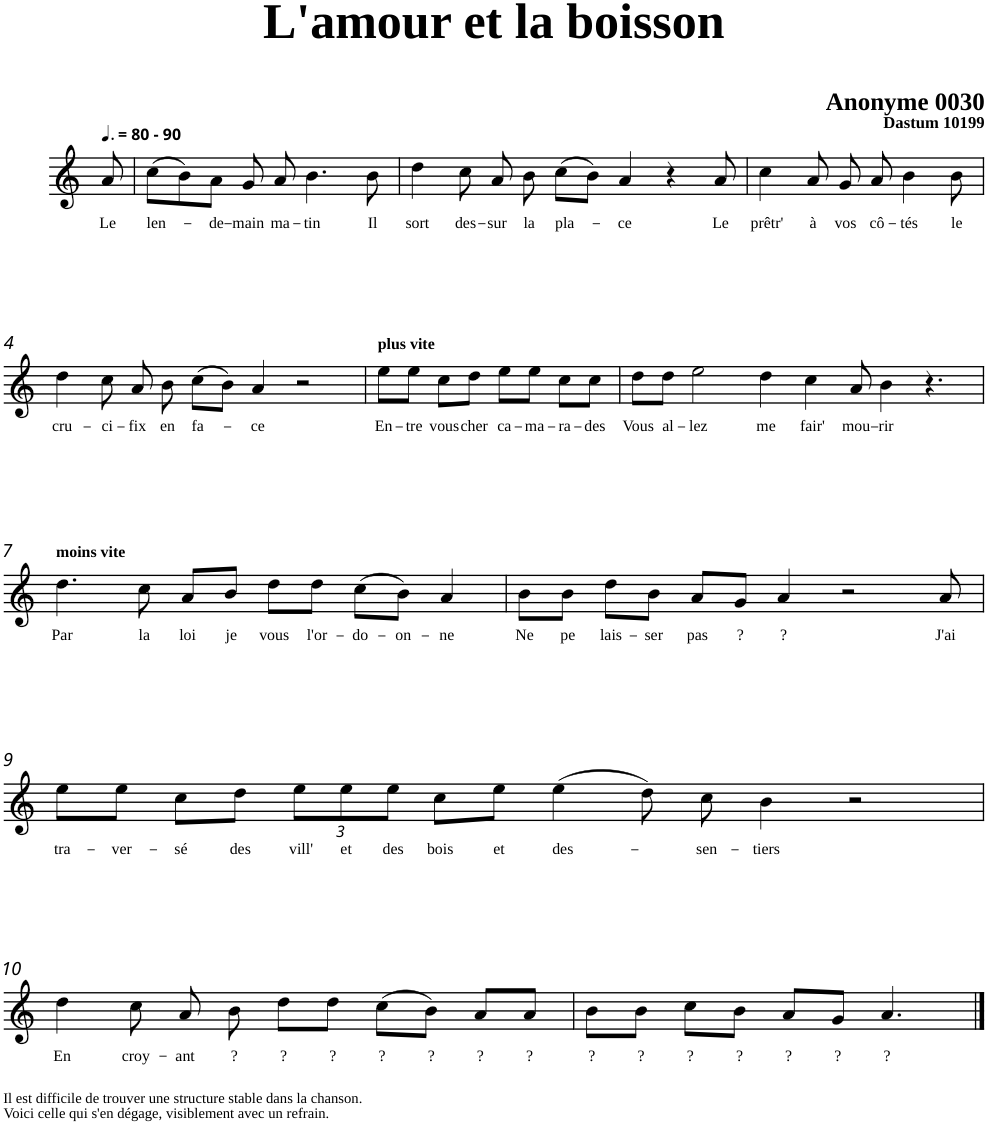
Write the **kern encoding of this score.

**kern	**text
*part1	*part1
*staff1	*staff1
*clefG2	*
*k[]	*
=	=
!LO:TX:a:B:t=- 90	!
!	!LO:LY:b
8a/	Le
=1	=1
!	!LO:LY:b
(>8cc\L	len-
8b\)	.
!	!LO:LY:b
8a\J	-de-
!	!LO:LY:b
8g/	-main
!	!LO:LY:b
8a/	ma-
!	!LO:LY:b
4.b\	-tin
!	!LO:LY:b
8b\	Il
=2	=2
!	!LO:LY:b
4dd\	sort
!	!LO:LY:b
8cc\	des-
!	!LO:LY:b
8a/	-sur
!	!LO:LY:b
8b\	la
!	!LO:LY:b
(>8cc\L	pla-
8b\J)	.
!	!LO:LY:b
[8a/	-ce
8ryy	.
4r	.
!	!LO:LY:b
8a/	Le
=3	=3
!	!LO:LY:b
4cc\	prêtr'
8a/]	.
!	!LO:LY:b
8a/	à
!	!LO:LY:b
8g/	vos
!	!LO:LY:b
8a/	cô-
!	!LO:LY:b
4b\	-tés
!	!LO:LY:b
8b\	le
!!LO:LB:g=z
=4	=4
!	!LO:LY:b
4dd\	cru-
!	!LO:LY:b
8cc\	-ci-
!	!LO:LY:b
8a/	-fix
!	!LO:LY:b
8b\	en
!	!LO:LY:b
(>8cc\L	fa-
8b\J)	.
!	!LO:LY:b
[8a/	-ce
8ryy	.
2r	.
=5	=5
!LO:TX:a:B:t=plus vite	!
!	!LO:LY:b
8ee\L	En-
8a/]	.
!	!LO:LY:b
8ee\J	-tre
!	!LO:LY:b
8cc\L	vous
!	!LO:LY:b
8dd\J	cher
!	!LO:LY:b
8ee\L	ca-
!	!LO:LY:b
8ee\J	-ma-
!	!LO:LY:b
8cc\L	-ra-
!	!LO:LY:b
8cc\J	-des
=6	=6
!	!LO:LY:b
8dd\L	Vous
!	!LO:LY:b
8dd\J	al-
!	!LO:LY:b
2ee\	-lez
!	!LO:LY:b
4dd\	me
!	!LO:LY:b
4cc\	fair'
!	!LO:LY:b
8a/	mou-
!	!LO:LY:b
4b\	-rir
4.r	.
!!LO:LB:g=z
=7	=7
!LO:TX:a:B:t=moins vite	!
!	!LO:LY:b
4.dd\	Par
!	!LO:LY:b
8cc\	la
!	!LO:LY:b
8a/L	loi
!	!LO:LY:b
8b/J	je
!	!LO:LY:b
8dd\L	vous
!	!LO:LY:b
8dd\J	l'or-
!	!LO:LY:b
(>8cc\L	-do-
!	!LO:LY:b
8b\J)	-on-
!	!LO:LY:b
4a/	-ne
=8	=8
!	!LO:LY:b
8b\L	Ne
!	!LO:LY:b
8b\J	pe
!	!LO:LY:b
8dd\L	lais-
!	!LO:LY:b
8b\J	-ser
!	!LO:LY:b
8a/L	pas
!	!LO:LY:b
8g/J	?
!	!LO:LY:b
4a/	?
2r	.
!	!LO:LY:b
8a/	J'ai
!!LO:LB:g=z
=9	=9
!	!LO:LY:b
8ee\L	tra-
!	!LO:LY:b
8ee\J	-ver-
!	!LO:LY:b
8cc\L	-sé
!	!LO:LY:b
8dd\J	des
*Xbrackettup	*
!	!LO:LY:b
12ee\L	vill'
!	!LO:LY:b
12ee\	et
!	!LO:LY:b
12ee\J	des
!	!LO:LY:b
8cc\L	bois
!	!LO:LY:b
8ee\J	et
!	!LO:LY:b
(>4ee\	des-
8dd\)	.
!	!LO:LY:b
8cc\	-sen-
!	!LO:LY:b
4b\	-tiers
2r	.
!!LO:LB:g=z
=10	=10
!	!LO:LY:b
4dd\	En
!	!LO:LY:b
8cc\	croy-
!	!LO:LY:b
8a/	-ant
!	!LO:LY:b
8b\	?
!	!LO:LY:b
8dd\L	?
!	!LO:LY:b
8dd\J	?
!	!LO:LY:b
(>8cc\L	?
!	!LO:LY:b
8b\J)	?
!	!LO:LY:b
8a/L	?
!	!LO:LY:b
8a/J	?
=11	=11
!	!LO:LY:b
8b\L	?
!	!LO:LY:b
8b\J	?
!	!LO:LY:b
8cc\L	?
!	!LO:LY:b
8b\J	?
!	!LO:LY:b
8a/L	?
!	!LO:LY:b
8g/J	?
!	!LO:LY:b
[4a/	?
==12	==12
8a/]	.
=	=
*-	*-
